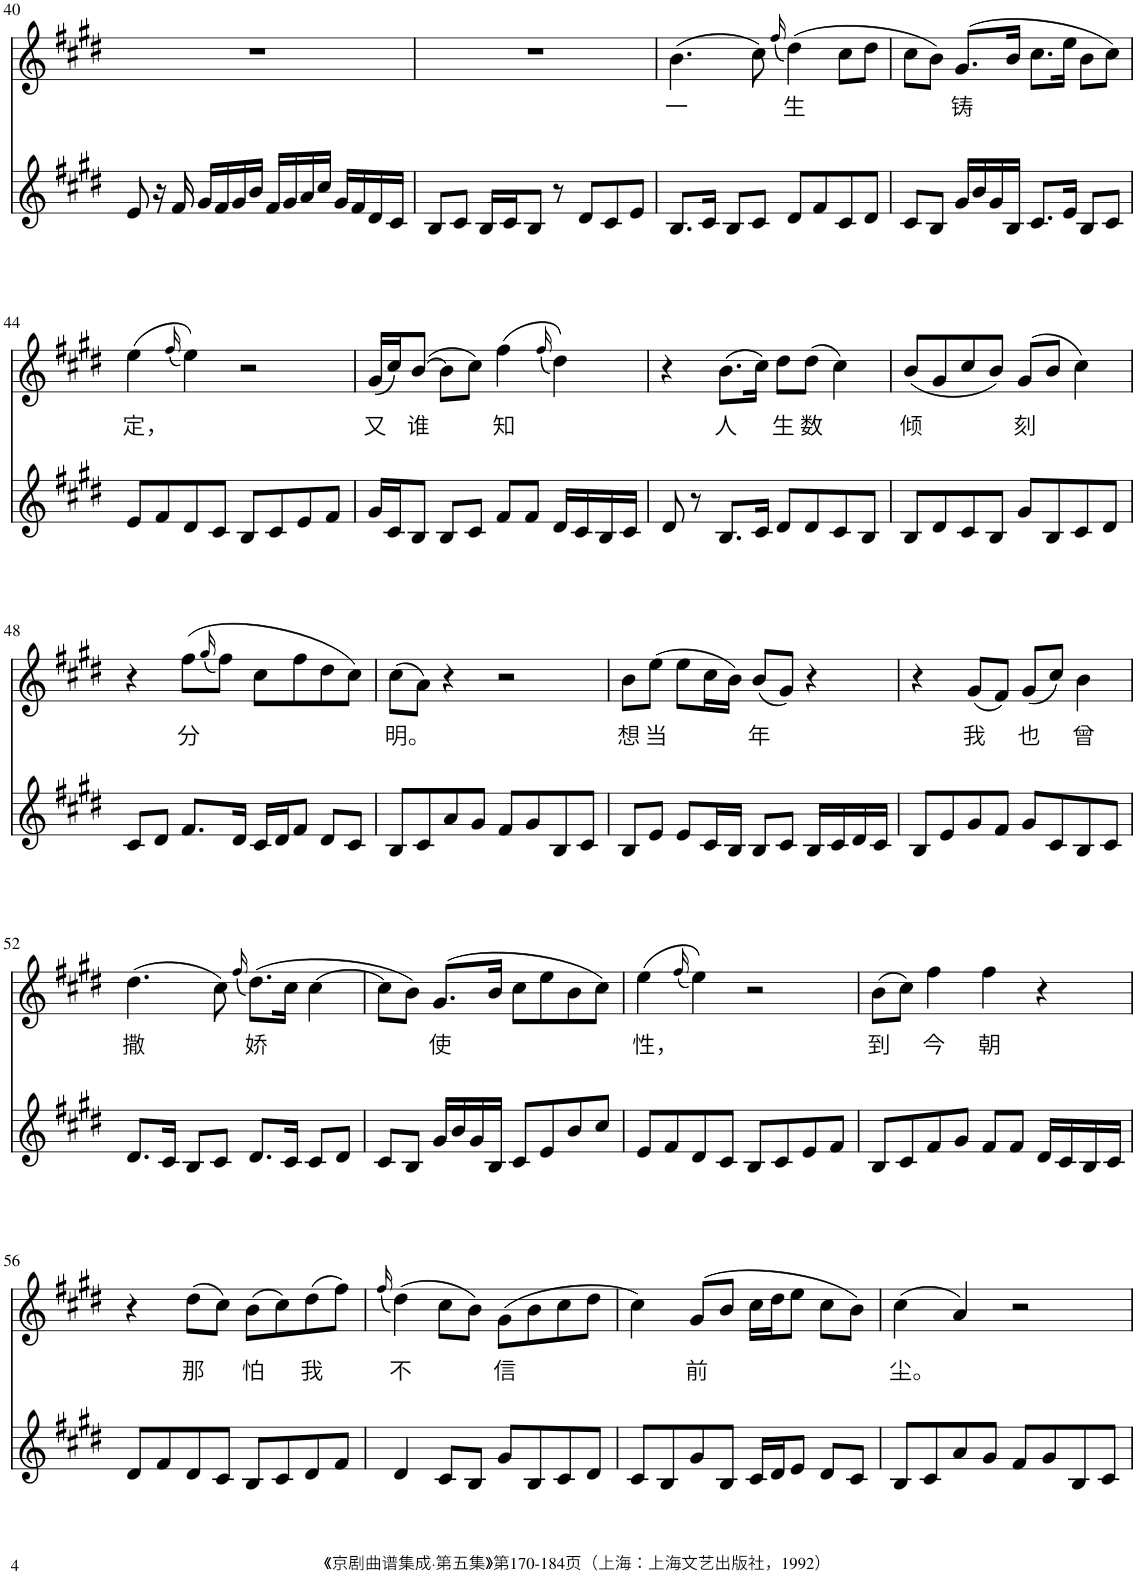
**kern	**kern	**text
*part2	*part1	*part1
*staff2	*staff1	*staff1
*I"Piano	*I"Piano	*
*I'Pno	*I'Pno	*
!!LO:PB:g=z
*clefG2	*clefG2	*
*k[f#c#g#d#]	*k[f#c#g#d#]	*
*M4/4	*M4/4	*
=40	=40	=40
8e/	1r	.
16r	.	.
16f#/	.	.
16g#/LL	.	.
16f#/	.	.
16g#/	.	.
16b/JJ	.	.
16f#/LL	.	.
16g#/	.	.
16a/	.	.
16cc#/JJ	.	.
16g#/LL	.	.
16f#/	.	.
16d#/	.	.
16c#/JJ	.	.
=41	=41	=41
8B/L	1r	.
8c#/J	.	.
16B/LL	.	.
16c#/J	.	.
8B/J	.	.
8r	.	.
8d#/L	.	.
8c#/	.	.
8e/J	.	.
=42	=42	=42
!	!	!LO:LY:b
8.B/L	(4.b\	一
16c#/Jk	.	.
8B/L	.	.
8c#/J	8cc#\)	.
.	(16qff#/	.
!	!	!LO:LY:b
8d#/L	(4dd#\)	生
8f#/	.	.
8c#/	8cc#\L	.
8d#/J	8dd#\J	.
=43	=43	=43
8c#/L	8cc#\L	.
8B/J	8b\J)	.
!	!	!LO:LY:b
16g#/LL	(8.g#/L	铸
16b/	.	.
16g#/	.	.
16B/JJ	16b/Jk	.
8.c#/L	8.cc#\L	.
16e/Jk	16ee\Jk	.
8B/L	8b\L	.
8c#/J	8cc#\J)	.
!!LO:LB:g=z
=44	=44	=44
!	!	!LO:LY:b
8e/L	(4ee\	定，
8f#/	.	.
.	(16qff#/	.
8d#/	4ee\))	.
8c#/J	.	.
8B/L	2r	.
8c#/	.	.
8e/	.	.
8f#/J	.	.
=45	=45	=45
!	!	!LO:LY:b
16g#/LL	(16g#/LL	又
16c#/J	16cc#/J)	.
!	!	!LO:LY:b
8B/J	([8b/J	谁
8B/L	8b\L]	.
8c#/J	8cc#\J)	.
!	!	!LO:LY:b
8f#/L	(4ff#\	知
8f#/J	.	.
.	(16qff#/	.
16d#/LL	4dd#\))	.
16c#/	.	.
16B/	.	.
16c#/JJ	.	.
=46	=46	=46
8d#/	4r	.
8r	.	.
!	!	!LO:LY:b
8.B/L	(8.b\L	人
16c#/Jk	16cc#\Jk)	.
!	!	!LO:LY:b
8d#/L	8dd#\L	生
!	!	!LO:LY:b
8d#/	(8dd#\J	数
8c#/	4cc#\)	.
8B/J	.	.
=47	=47	=47
!	!	!LO:LY:b
8B/L	(8b/L	倾
8d#/	8g#/	.
8c#/	8cc#/	.
8B/J	8b/J)	.
!	!	!LO:LY:b
8g#/L	(8g#/L	刻
8B/	8b/J	.
8c#/	4cc#\)	.
8d#/J	.	.
!!LO:LB:g=z
=48	=48	=48
8c#/L	4r	.
8d#/J	.	.
!	!	!LO:LY:b
8.f#/L	(8ff#\L	分
.	(16qgg#/	.
.	8ff#\J)	.
16d#/Jk	.	.
16c#/LL	8cc#\L	.
16d#/J	.	.
8f#/J	8ff#\	.
8d#/L	8dd#\	.
8c#/J	8cc#\J)	.
=49	=49	=49
!	!	!LO:LY:b
8B/L	(8cc#\L	明。
8c#/	8a\J)	.
8a/	4r	.
8g#/J	.	.
8f#/L	2r	.
8g#/	.	.
8B/	.	.
8c#/J	.	.
=50	=50	=50
!	!	!LO:LY:b
8B/L	8b\L	想
!	!	!LO:LY:b
8e/J	(8ee\J	当
8e/L	8ee\L	.
16c#/L	16cc#\L	.
16B/JJ	16b\JJ)	.
!	!	!LO:LY:b
8B/L	(8b/L	年
8c#/J	8g#/J)	.
16B/LL	4r	.
16c#/	.	.
16d#/	.	.
16c#/JJ	.	.
=51	=51	=51
8B/L	4r	.
8e/	.	.
!	!	!LO:LY:b
8g#/	(8g#/L	我
8f#/J	8f#/J)	.
!	!	!LO:LY:b
8g#/L	(8g#/L	也
8c#/	8cc#/J)	.
!	!	!LO:LY:b
8B/	4b\	曾
8c#/J	.	.
!!LO:LB:g=z
=52	=52	=52
!	!	!LO:LY:b
8.d#/L	(4.dd#\	撒
16c#/Jk	.	.
8B/L	.	.
8c#/J	8cc#\)	.
.	(16qff#/	.
!	!	!LO:LY:b
8.d#/L	(8.dd#\L)	娇
16c#/Jk	16cc#\Jk	.
8c#/L	[4cc#\	.
8d#/J	.	.
=53	=53	=53
8c#/L	8cc#\L]	.
8B/J	8b\J)	.
!	!	!LO:LY:b
16g#/LL	(8.g#/L	使
16b/	.	.
16g#/	.	.
16B/JJ	16b/Jk	.
8c#/L	8cc#\L	.
8e/	8ee\	.
8b/	8b\	.
8cc#/J	8cc#\J)	.
=54	=54	=54
!	!	!LO:LY:b
8e/L	(4ee\	性，
8f#/	.	.
.	(16qff#/	.
8d#/	4ee\))	.
8c#/J	.	.
8B/L	2r	.
8c#/	.	.
8e/	.	.
8f#/J	.	.
=55	=55	=55
!	!	!LO:LY:b
8B/L	(8b\L	到
8c#/	8cc#\J)	.
!	!	!LO:LY:b
8f#/	4ff#\	今
8g#/J	.	.
!	!	!LO:LY:b
8f#/L	4ff#\	朝
8f#/J	.	.
16d#/LL	4r	.
16c#/	.	.
16B/	.	.
16c#/JJ	.	.
!!LO:LB:g=z
=56	=56	=56
8d#/L	4r	.
8f#/	.	.
!	!	!LO:LY:b
8d#/	(8dd#\L	那
8c#/J	8cc#\J)	.
!	!	!LO:LY:b
8B/L	(8b\L	怕
8c#/	8cc#\)	.
!	!	!LO:LY:b
8d#/	(8dd#\	我
8f#/J	8ff#\J)	.
=57	=57	=57
.	(16qff#/	.
!	!	!LO:LY:b
4d#/	(4dd#\)	不
8c#/L	8cc#\L	.
8B/J	8b\J)	.
!	!	!LO:LY:b
8g#/L	(8g#\L	信
8B/	8b\	.
8c#/	8cc#\	.
8d#/J	8dd#\J	.
=58	=58	=58
8c#/L	4cc#\)	.
8B/	.	.
!	!	!LO:LY:b
8g#/	(8g#/L	前
8B/J	8b/J	.
16c#/LL	16cc#\LL	.
16d#/J	16dd#\J	.
8e/J	8ee\J	.
8d#/L	8cc#\L	.
8c#/J	8b\J)	.
=59	=59	=59
!	!	!LO:LY:b
8B/L	(4cc#\	尘。
8c#/	.	.
8a/	4a/)	.
8g#/J	.	.
8f#/L	2r	.
8g#/	.	.
8B/	.	.
8c#/J	.	.
=	=	=
*-	*-	*-
